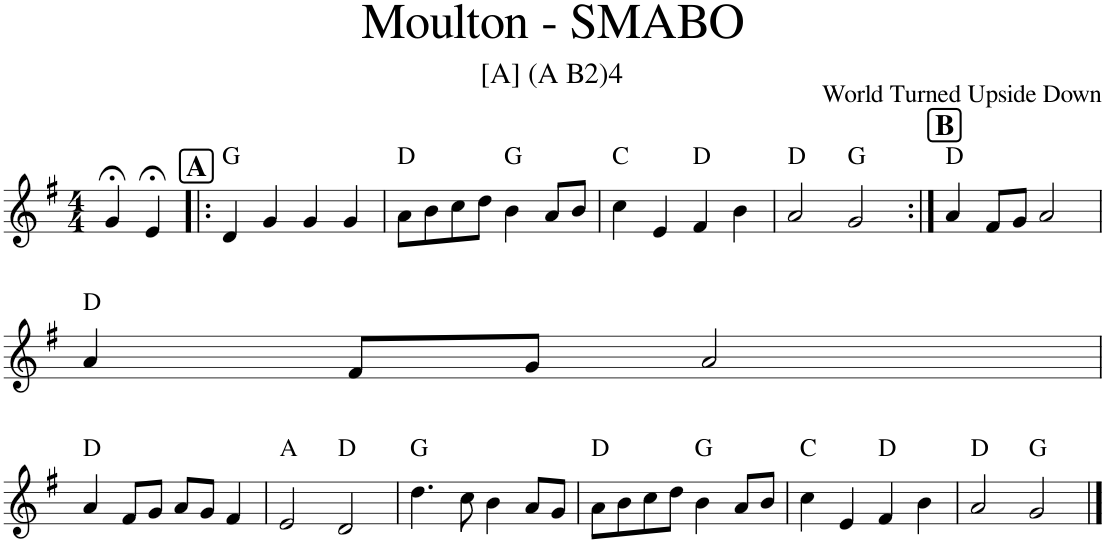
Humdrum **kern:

**kern	**harte
*part1	*part1
*staff1	*
*I"Piano	*
*I'Pno.	*
*clefG2	*
*k[f#]	*
*M4/4	*
=	=
4g;</	.
4e;</	.
!!LO:REH:place=s1:a:B:cj:fs=14:t=A
=1!|:	=1!|:
4d/	G:maj
4g/	.
4g/	.
4g/	.
=2	=2
8a\L	D:maj
8b\	.
8cc\	.
8dd\J	.
4b\	G:maj
8a/L	.
8b/J	.
=3	=3
4cc\	C:maj
4e/	.
4f#/	D:maj
4b\	.
=4	=4
2a/	D:maj
2g/	G:maj
!!LO:REH:place=s1:a:B:cj:fs=14:t=B
=5:|!	=5:|!
4a/	D:maj
8f#/L	.
8g/J	.
2a/	.
!!LO:LB:g=z
=6	=6
4a/	D:maj
8f#/L	.
8g/J	.
2a/	.
!!LO:LB:g=z
=7	=7
4a/	D:maj
8f#/L	.
8g/J	.
8a/L	.
8g/J	.
4f#/	.
=8	=8
2e/	A:maj
2d/	D:maj
=9	=9
4.dd\	G:maj
8cc\	.
4b\	.
8a/L	.
8g/J	.
=10	=10
8a\L	D:maj
8b\	.
8cc\	.
8dd\J	.
4b\	G:maj
8a/L	.
8b/J	.
=11	=11
4cc\	C:maj
4e/	.
4f#/	D:maj
4b\	.
=12	=12
2a/	D:maj
2g/	G:maj
==	==
*-	*-
